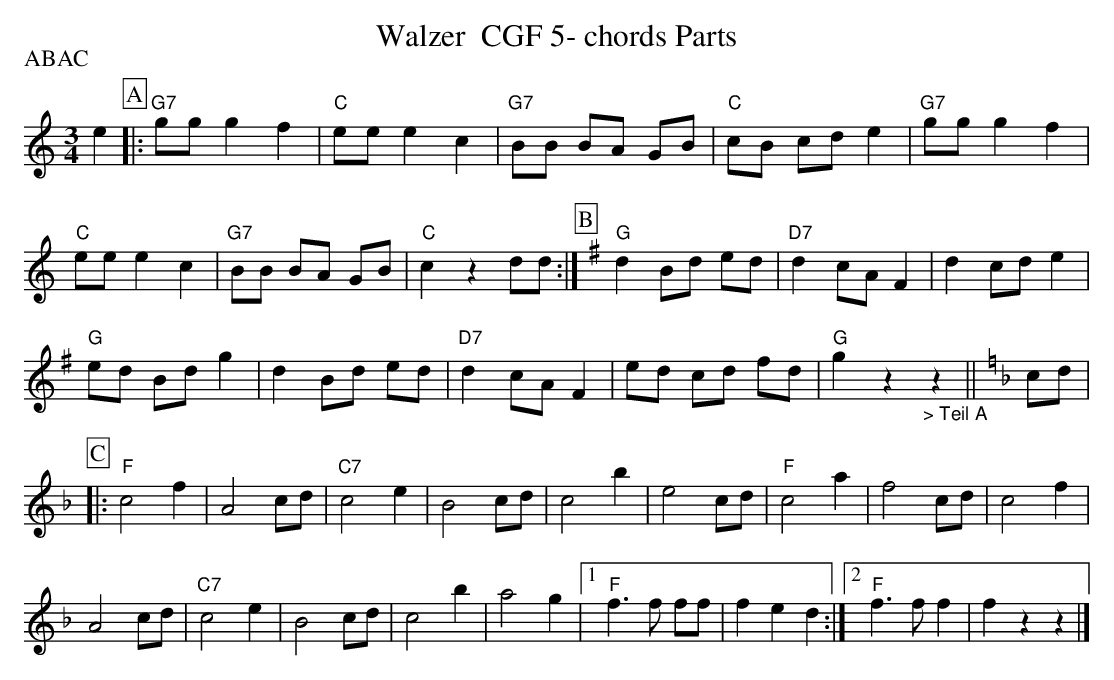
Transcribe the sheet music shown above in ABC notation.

X:1
T:Walzer  CGF 5- chords Parts
P:ABAC
M:3/4
L:1/8
K:Cmaj%%MIDI gchordon
e2 [P:A] |: "G7"gg g2f2 | "C"eee2c2 | "G7"BB BA GB | "C"cB cde2 | "G7"ggg2f2 |
"C"eee2c2 | "G7"BB BA GB | "C"c2z2dd :| [P:B] [K:Gmaj] "G"d2Bd ed | "D7"d2cAF2 | d2cde2 |
"G"ed Bdg2 | d2 Bd ed | "D7"d2 cAF2 | ed cd fd | "G"g2z2"_> Teil A"z2 || [K:Fmaj] cd |
[P:C] |: "F"c4f2 | A4cd | "C7"c4e2 | B4cd | c4b2 | e4cd | "F"c4a2 | f4cd | c4f2 |
A4cd | "C7"c4e2 | B4cd | c4b2 | a4g2 |1 "F"f3f ff | f2e2d2 :|2 "F"f3ff2 | f2z2z2 |]
